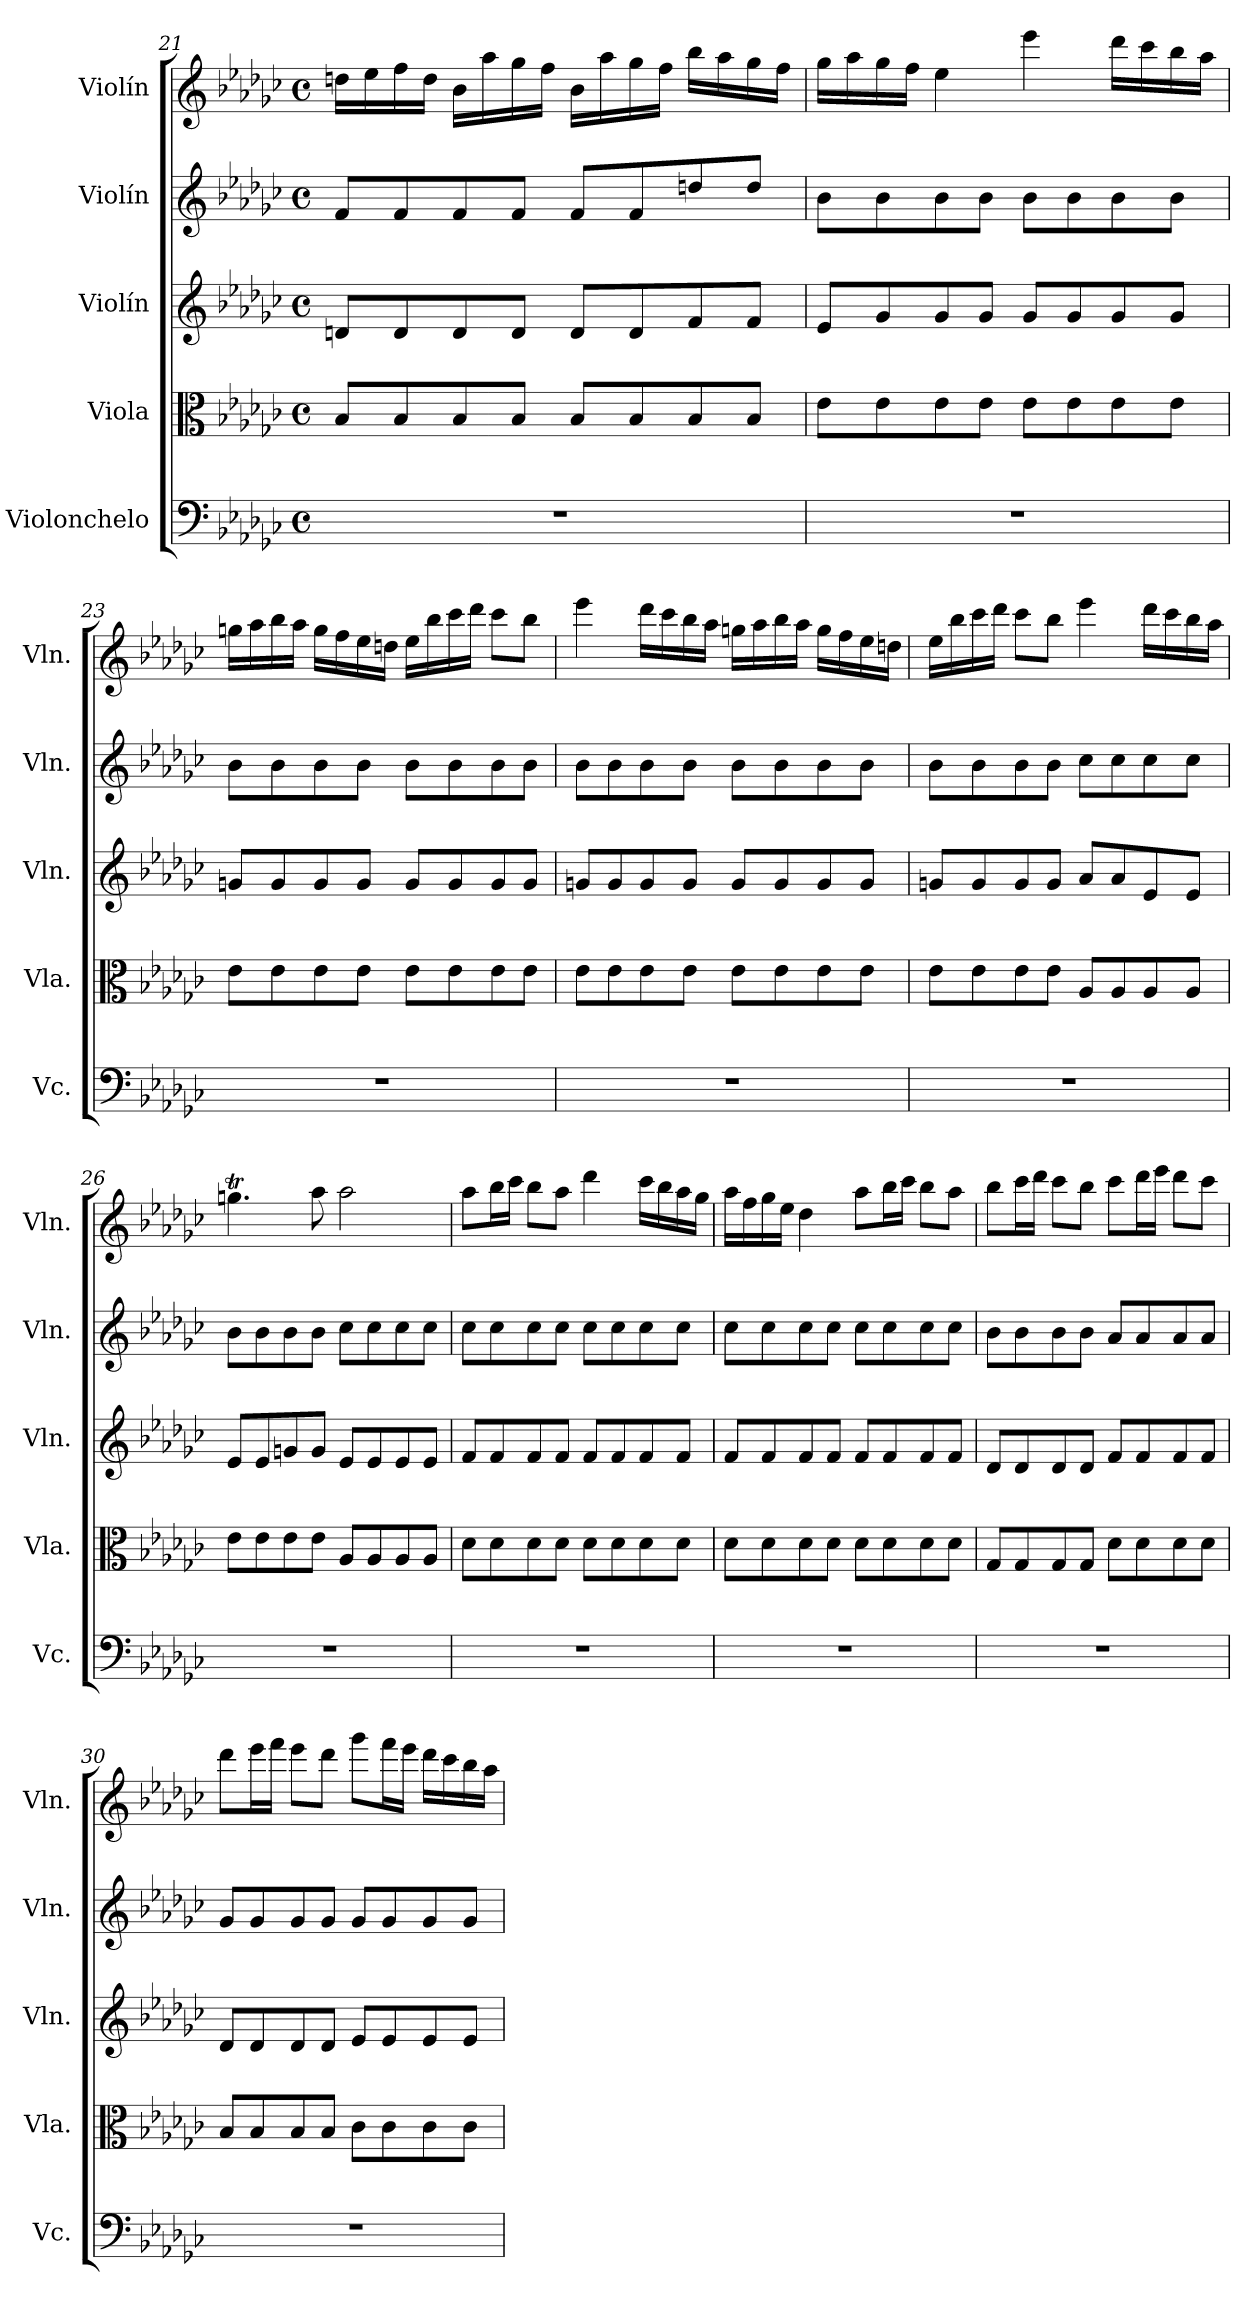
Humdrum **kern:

**kern	**kern	**kern	**kern	**kern
*part5	*part4	*part3	*part2	*part1
*staff5	*staff4	*staff3	*staff2	*staff1
*I"Violonchelo	*I"Viola	*I"Violín	*I"Violín	*I"Violín
*I'Vc.	*I'Vla.	*I'Vln.	*I'Vln.	*I'Vln.
!!LO:PB:g=z
*clefF4	*clefC3	*clefG2	*clefG2	*clefG2
*k[b-e-a-d-g-c-]	*k[b-e-a-d-g-c-]	*k[b-e-a-d-g-c-]	*k[b-e-a-d-g-c-]	*k[b-e-a-d-g-c-]
*M4/4	*M4/4	*M4/4	*M4/4	*M4/4
*met(c)	*met(c)	*met(c)	*met(c)	*met(c)
=21	=21	=21	=21	=21
1r	8B-/L	8dn/L	8f/L	16ddn\LL
.	.	.	.	16ee-\
.	8B-/	8d/	8f/	16ff\
.	.	.	.	16dd\JJ
.	8B-/	8d/	8f/	16b-\LL
.	.	.	.	16aa-\
.	8B-/J	8d/J	8f/J	16gg-\
.	.	.	.	16ff\JJ
.	8B-/L	8d/L	8f/L	16b-\LL
.	.	.	.	16aa-\
.	8B-/	8d/	8f/	16gg-\
.	.	.	.	16ff\JJ
.	8B-/	8f/	8ddn/	16bb-\LL
.	.	.	.	16aa-\
.	8B-/J	8f/J	8dd/J	16gg-\
.	.	.	.	16ff\JJ
=22	=22	=22	=22	=22
1r	8e-\L	8e-/L	8b-\L	16gg-\LL
.	.	.	.	16aa-\
.	8e-\	8g-/	8b-\	16gg-\
.	.	.	.	16ff\JJ
.	8e-\	8g-/	8b-\	4ee-\
.	8e-\J	8g-/J	8b-\J	.
.	8e-\L	8g-/L	8b-\L	4eee-\
.	8e-\	8g-/	8b-\	.
.	8e-\	8g-/	8b-\	16ddd-\LL
.	.	.	.	16ccc-\
.	8e-\J	8g-/J	8b-\J	16bb-\
.	.	.	.	16aa-\JJ
!!LO:LB:g=z
=23	=23	=23	=23	=23
1r	8e-\L	8gn/L	8b-\L	16ggn\LL
.	.	.	.	16aa-\
.	8e-\	8g/	8b-\	16bb-\
.	.	.	.	16aa-\JJ
.	8e-\	8g/	8b-\	16gg\LL
.	.	.	.	16ff\
.	8e-\J	8g/J	8b-\J	16ee-\
.	.	.	.	16ddn\JJ
.	8e-\L	8g/L	8b-\L	16ee-\LL
.	.	.	.	16bb-\
.	8e-\	8g/	8b-\	16ccc-\
.	.	.	.	16ddd-\JJ
.	8e-\	8g/	8b-\	8ccc-\L
.	8e-\J	8g/J	8b-\J	8bb-\J
=24	=24	=24	=24	=24
1r	8e-\L	8gn/L	8b-\L	4eee-\
.	8e-\	8g/	8b-\	.
.	8e-\	8g/	8b-\	16ddd-\LL
.	.	.	.	16ccc-\
.	8e-\J	8g/J	8b-\J	16bb-\
.	.	.	.	16aa-\JJ
.	8e-\L	8g/L	8b-\L	16ggn\LL
.	.	.	.	16aa-\
.	8e-\	8g/	8b-\	16bb-\
.	.	.	.	16aa-\JJ
.	8e-\	8g/	8b-\	16gg\LL
.	.	.	.	16ff\
.	8e-\J	8g/J	8b-\J	16ee-\
.	.	.	.	16ddn\JJ
!!LO:PB:g=z
=25	=25	=25	=25	=25
1r	8e-\L	8gn/L	8b-\L	16ee-\LL
.	.	.	.	16bb-\
.	8e-\	8g/	8b-\	16ccc-\
.	.	.	.	16ddd-\JJ
.	8e-\	8g/	8b-\	8ccc-\L
.	8e-\J	8g/J	8b-\J	8bb-\J
.	8A-/L	8a-/L	8cc-\L	4eee-\
.	8A-/	8a-/	8cc-\	.
.	8A-/	8e-/	8cc-\	16ddd-\LL
.	.	.	.	16ccc-\
.	8A-/J	8e-/J	8cc-\J	16bb-\
.	.	.	.	16aa-\JJ
=26	=26	=26	=26	=26
1r	8e-\L	8e-/L	8b-\L	4.ggnt\
.	8e-\	8e-/	8b-\	.
.	8e-\	8gn/	8b-\	.
.	8e-\J	8g/J	8b-\J	8aa-\
.	8A-/L	8e-/L	8cc-\L	2aa-\
.	8A-/	8e-/	8cc-\	.
.	8A-/	8e-/	8cc-\	.
.	8A-/J	8e-/J	8cc-\J	.
=27	=27	=27	=27	=27
1r	8d-\L	8f/L	8cc-\L	8aa-\L
.	8d-\	8f/	8cc-\	16bb-\L
.	.	.	.	16ccc-\JJ
.	8d-\	8f/	8cc-\	8bb-\L
.	8d-\J	8f/J	8cc-\J	8aa-\J
.	8d-\L	8f/L	8cc-\L	4ddd-\
.	8d-\	8f/	8cc-\	.
.	8d-\	8f/	8cc-\	16ccc-\LL
.	.	.	.	16bb-\
.	8d-\J	8f/J	8cc-\J	16aa-\
.	.	.	.	16gg-\JJ
!!LO:LB:g=z
=28	=28	=28	=28	=28
1r	8d-\L	8f/L	8cc-\L	16aa-\LL
.	.	.	.	16ff\
.	8d-\	8f/	8cc-\	16gg-\
.	.	.	.	16ee-\JJ
.	8d-\	8f/	8cc-\	4dd-\
.	8d-\J	8f/J	8cc-\J	.
.	8d-\L	8f/L	8cc-\L	8aa-\L
.	8d-\	8f/	8cc-\	16bb-\L
.	.	.	.	16ccc-\JJ
.	8d-\	8f/	8cc-\	8bb-\L
.	8d-\J	8f/J	8cc-\J	8aa-\J
=29	=29	=29	=29	=29
1r	8G-/L	8d-/L	8b-\L	8bb-\L
.	8G-/	8d-/	8b-\	16ccc-\L
.	.	.	.	16ddd-\JJ
.	8G-/	8d-/	8b-\	8ccc-\L
.	8G-/J	8d-/J	8b-\J	8bb-\J
.	8d-\L	8f/L	8a-/L	8ccc-\L
.	8d-\	8f/	8a-/	16ddd-\L
.	.	.	.	16eee-\JJ
.	8d-\	8f/	8a-/	8ddd-\L
.	8d-\J	8f/J	8a-/J	8ccc-\J
!!LO:PB:g=z
=30	=30	=30	=30	=30
1r	8B-/L	8d-/L	8g-/L	8ddd-\L
.	8B-/	8d-/	8g-/	16eee-\L
.	.	.	.	16fff\JJ
.	8B-/	8d-/	8g-/	8eee-\L
.	8B-/J	8d-/J	8g-/J	8ddd-\J
.	8c-\L	8e-/L	8g-/L	8ggg-\L
.	8c-\	8e-/	8g-/	16fff\L
.	.	.	.	16eee-\JJ
.	8c-\	8e-/	8g-/	16ddd-\LL
.	.	.	.	16ccc-\
.	8c-\J	8e-/J	8g-/J	16bb-\
.	.	.	.	16aa-\JJ
=	=	=	=	=
*-	*-	*-	*-	*-
